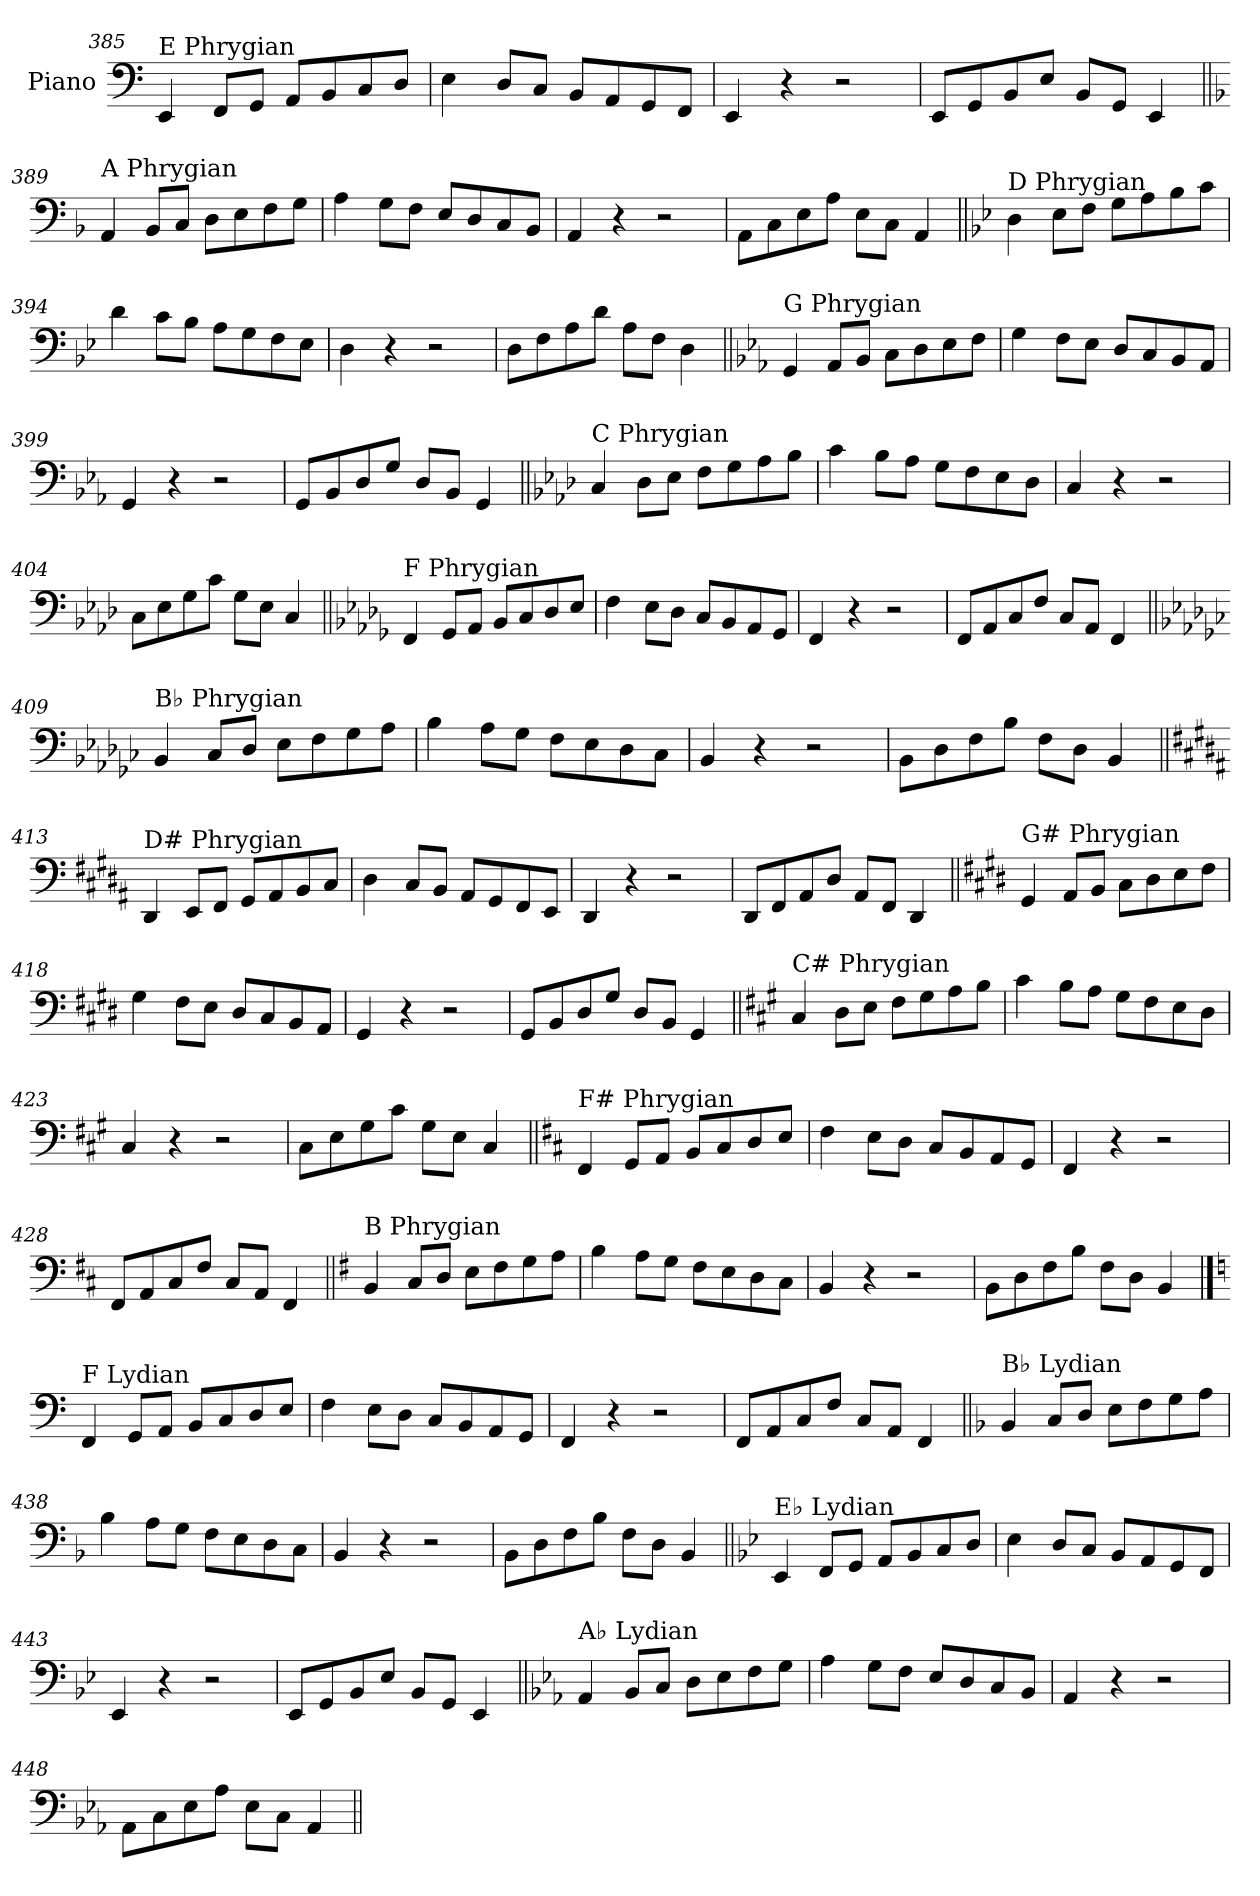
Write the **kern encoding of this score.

**kern
*part1
*staff1
*I"Piano
*I'Pno.
!!LO:PB:g=z
*clefF4
*k[]
=385
!LO:TX:a:t=E Phrygian
4EE/
8FF/L
8GG/J
8AA/L
8BB/
8C/
8D/J
=386
4E\
8D/L
8C/J
8BB/L
8AA/
8GG/
8FF/J
=387
4EE/
4r
2r
=388
8EE/L
8GG/
8BB/
8E/J
8BB/L
8GG/J
4EE/
!!LO:LB:g=z
=389||
*k[b-]
!LO:TX:a:t=A Phrygian
4AA/
8BB-/L
8C/J
8D\L
8E\
8F\
8G\J
=390
4A\
8G\L
8F\J
8E/L
8D/
8C/
8BB-/J
=391
4AA/
4r
2r
=392
8AA\L
8C\
8E\
8A\J
8E\L
8C\J
4AA/
!!LO:LB:g=z
=393||
*k[b-e-]
!LO:TX:a:t=D Phrygian
4D\
8E-\L
8F\J
8G\L
8A\
8B-\
8c\J
=394
4d\
8c\L
8B-\J
8A\L
8G\
8F\
8E-\J
=395
4D\
4r
2r
=396
8D\L
8F\
8A\
8d\J
8A\L
8F\J
4D\
!!LO:LB:g=z
=397||
*k[b-e-a-]
!LO:TX:a:t=G Phrygian
4GG/
8AA-/L
8BB-/J
8C\L
8D\
8E-\
8F\J
=398
4G\
8F\L
8E-\J
8D/L
8C/
8BB-/
8AA-/J
=399
4GG/
4r
2r
=400
8GG/L
8BB-/
8D/
8G/J
8D/L
8BB-/J
4GG/
!!LO:LB:g=z
=401||
*k[b-e-a-d-]
!LO:TX:a:t=C Phrygian
4C/
8D-\L
8E-\J
8F\L
8G\
8A-\
8B-\J
=402
4c\
8B-\L
8A-\J
8G\L
8F\
8E-\
8D-\J
=403
4C/
4r
2r
=404
8C\L
8E-\
8G\
8c\J
8G\L
8E-\J
4C/
!!LO:LB:g=z
=405||
*k[b-e-a-d-g-]
!LO:TX:a:t=F Phrygian
4FF/
8GG-/L
8AA-/J
8BB-/L
8C/
8D-/
8E-/J
=406
4F\
8E-\L
8D-\J
8C/L
8BB-/
8AA-/
8GG-/J
=407
4FF/
4r
2r
=408
8FF/L
8AA-/
8C/
8F/J
8C/L
8AA-/J
4FF/
!!LO:LB:g=z
=409||
*k[b-e-a-d-g-c-]
!LO:TX:a:t=B♭ Phrygian
4BB-/
8C-/L
8D-/J
8E-\L
8F\
8G-\
8A-\J
=410
4B-\
8A-\L
8G-\J
8F\L
8E-\
8D-\
8C-\J
=411
4BB-/
4r
2r
=412
8BB-\L
8D-\
8F\
8B-\J
8F\L
8D-\J
4BB-/
!!LO:LB:g=z
=413||
*k[f#c#g#d#a#]
!LO:TX:a:t=D# Phrygian
4DD#/
8EE/L
8FF#/J
8GG#/L
8AA#/
8BB/
8C#/J
=414
4D#\
8C#/L
8BB/J
8AA#/L
8GG#/
8FF#/
8EE/J
=415
4DD#/
4r
2r
=416
8DD#/L
8FF#/
8AA#/
8D#/J
8AA#/L
8FF#/J
4DD#/
!!LO:LB:g=z
=417||
*k[f#c#g#d#]
!LO:TX:a:t=G# Phrygian
4GG#/
8AA/L
8BB/J
8C#\L
8D#\
8E\
8F#\J
=418
4G#\
8F#\L
8E\J
8D#/L
8C#/
8BB/
8AA/J
=419
4GG#/
4r
2r
=420
8GG#/L
8BB/
8D#/
8G#/J
8D#/L
8BB/J
4GG#/
!!LO:LB:g=z
=421||
*k[f#c#g#]
!LO:TX:a:t=C# Phrygian
4C#/
8D\L
8E\J
8F#\L
8G#\
8A\
8B\J
=422
4c#\
8B\L
8A\J
8G#\L
8F#\
8E\
8D\J
=423
4C#/
4r
2r
=424
8C#\L
8E\
8G#\
8c#\J
8G#\L
8E\J
4C#/
!!LO:LB:g=z
=425||
*k[f#c#]
!LO:TX:a:t=F# Phrygian
4FF#/
8GG/L
8AA/J
8BB/L
8C#/
8D/
8E/J
=426
4F#\
8E\L
8D\J
8C#/L
8BB/
8AA/
8GG/J
=427
4FF#/
4r
2r
=428
8FF#/L
8AA/
8C#/
8F#/J
8C#/L
8AA/J
4FF#/
!!LO:LB:g=z
=429||
*k[f#]
!LO:TX:a:t=B Phrygian
4BB/
8C/L
8D/J
8E\L
8F#\
8G\
8A\J
=430
4B\
8A\L
8G\J
8F#\L
8E\
8D\
8C\J
=431
4BB/
4r
2r
=432
8BB\L
8D\
8F#\
8B\J
8F#\L
8D\J
4BB/
!!LO:PB:g=z
==433
*k[]
!LO:TX:a:t=F Lydian
4FF/
8GG/L
8AA/J
8BB/L
8C/
8D/
8E/J
=434
4F\
8E\L
8D\J
8C/L
8BB/
8AA/
8GG/J
=435
4FF/
4r
2r
=436
8FF/L
8AA/
8C/
8F/J
8C/L
8AA/J
4FF/
!!LO:LB:g=z
=437||
*k[b-]
!LO:TX:a:t=B♭ Lydian
4BB-/
8C/L
8D/J
8E\L
8F\
8G\
8A\J
=438
4B-\
8A\L
8G\J
8F\L
8E\
8D\
8C\J
=439
4BB-/
4r
2r
=440
8BB-\L
8D\
8F\
8B-\J
8F\L
8D\J
4BB-/
!!LO:LB:g=z
=441||
*k[b-e-]
!LO:TX:a:t=E♭ Lydian
4EE-/
8FF/L
8GG/J
8AA/L
8BB-/
8C/
8D/J
=442
4E-\
8D/L
8C/J
8BB-/L
8AA/
8GG/
8FF/J
=443
4EE-/
4r
2r
=444
8EE-/L
8GG/
8BB-/
8E-/J
8BB-/L
8GG/J
4EE-/
!!LO:LB:g=z
=445||
*k[b-e-a-]
!LO:TX:a:t=A♭ Lydian
4AA-/
8BB-/L
8C/J
8D\L
8E-\
8F\
8G\J
=446
4A-\
8G\L
8F\J
8E-/L
8D/
8C/
8BB-/J
=447
4AA-/
4r
2r
=448
8AA-\L
8C\
8E-\
8A-\J
8E-\L
8C\J
4AA-/
=||
*-
